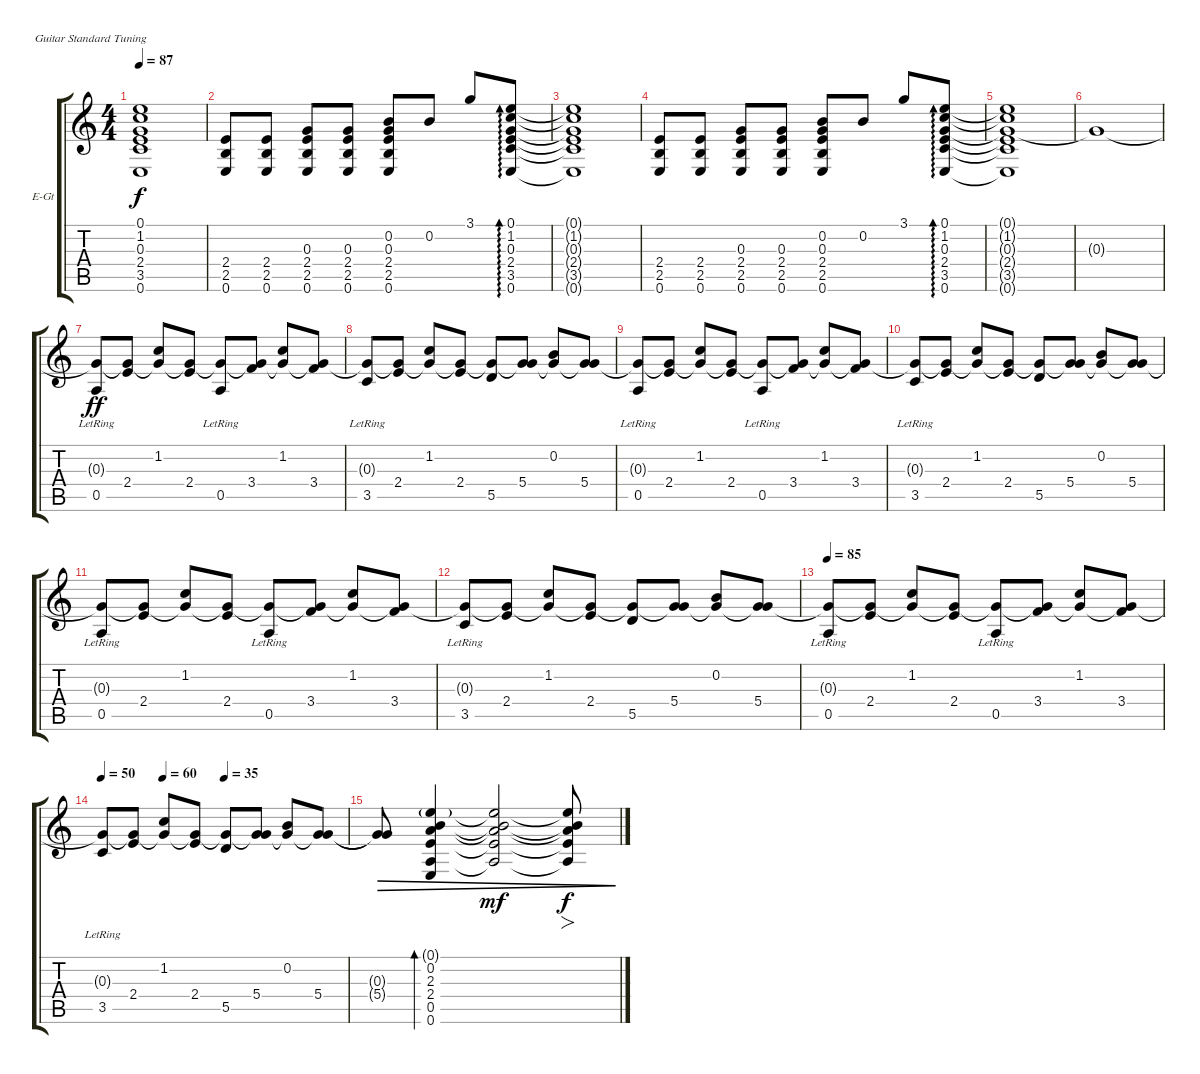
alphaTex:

\bracketExtendMode groupsimilarinstruments
\firstSystemTrackNameOrientation horizontal
\otherSystemsTrackNameOrientation horizontal
\track ("Guitare Rythm" "E-Gt") {instrument electricguitarclean}
\staff {score tabs}
\tuning (E4 B3 G3 D3 A2 E2)
\ts (4 4)
\tempo 87
\clef g2
\ks c
(0.1{t} 1.2{t} 0.3{t} 2.4{t} 3.5{t} 0.6{t}).1{dy f} |
(2.4 2.5 0.6).8 (2.4 2.5 0.6).8 (0.3 2.4 2.5 0.6).8 (0.3 2.4 2.5 0.6).8 (0.2 0.3 2.4 2.5 0.6).8 0.2.8 3.1.8 (0.1 1.2 0.3 2.4 3.5 0.6).8{ad 0} |
(0.1{t} 1.2{t} 0.3{t} 2.4{t} 3.5{t} 0.6{t}).1 |
(2.4 2.5 0.6).8 (2.4 2.5 0.6).8 (0.3 2.4 2.5 0.6).8 (0.3 2.4 2.5 0.6).8 (0.2 0.3 2.4 2.5 0.6).8 0.2.8 3.1.8 (0.1 1.2 0.3 2.4 3.5 0.6).8{ad 0} |
(0.1{t} 1.2{t} 0.3{t} 2.4{t} 3.5{t} 0.6{t}).1 |
0.3{t}.1 |
(0.5{lr} 0.3{t}).8{dy ff} (2.4 0.3{t}).8 (1.2 0.3{t}).8 (2.4 0.3{t}).8 (0.5{lr} 0.3{t}).8 (3.4 0.3{t}).8 (1.2 0.3{t}).8 (3.4 0.3{t}).8 |
(3.5{lr} 0.3{t}).8 (2.4 0.3{t}).8 (1.2 0.3{t}).8 (2.4 0.3{t}).8 (5.5 0.3{t}).8 (5.4 0.3{t}).8 (0.2 0.3{t}).8 (5.4 0.3{t}).8 |
(0.5{lr} 0.3{t}).8 (2.4 0.3{t}).8 (1.2 0.3{t}).8 (2.4 0.3{t}).8 (0.5{lr} 0.3{t}).8 (3.4 0.3{t}).8 (1.2 0.3{t}).8 (3.4 0.3{t}).8 |
(3.5{lr} 0.3{t}).8 (2.4 0.3{t}).8 (1.2 0.3{t}).8 (2.4 0.3{t}).8 (5.5 0.3{t}).8 (5.4 0.3{t}).8 (0.2 0.3{t}).8 (5.4 0.3{t}).8 |
(0.5{lr} 0.3{t}).8 (2.4 0.3{t}).8 (1.2 0.3{t}).8 (2.4 0.3{t}).8 (0.5{lr} 0.3{t}).8 (3.4 0.3{t}).8 (1.2 0.3{t}).8 (3.4 0.3{t}).8 |
(3.5{lr} 0.3{t}).8 (2.4 0.3{t}).8 (1.2 0.3{t}).8 (2.4 0.3{t}).8 (5.5 0.3{t}).8 (5.4 0.3{t}).8 (0.2 0.3{t}).8 (5.4 0.3{t}).8 |
\tempo 85
(0.5{lr} 0.3{t}).8 (2.4 0.3{t}).8 (1.2 0.3{t}).8 (2.4 0.3{t}).8 (0.5{lr} 0.3{t}).8 (3.4 0.3{t}).8 (1.2 0.3{t}).8 (3.4 0.3{t}).8 |
\tempo 50
\tempo (60 0.25)
\tempo (35 0.5)
(3.5{lr} 0.3{t}).8 (2.4 0.3{t}).8 (1.2 0.3{t}).8 (2.4 0.3{t}).8 (5.5 0.3{t}).8 (5.4 0.3{t}).8 (0.2 0.3{t}).8 (5.4 0.3{t}).8 |
(0.3{t} 5.4{t}).8{dec} (0.2 2.3 2.4 0.5 0.6 0.1{g}).4{bd 168 dec} (0.2{t} 2.3{t} 2.4{t} 0.5{t} 0.1{t}).2{dec dy mf} (0.2{t} 2.3{t} 2.4{t} 0.5{t} 0.1{t}).8{fo dec dy f}
